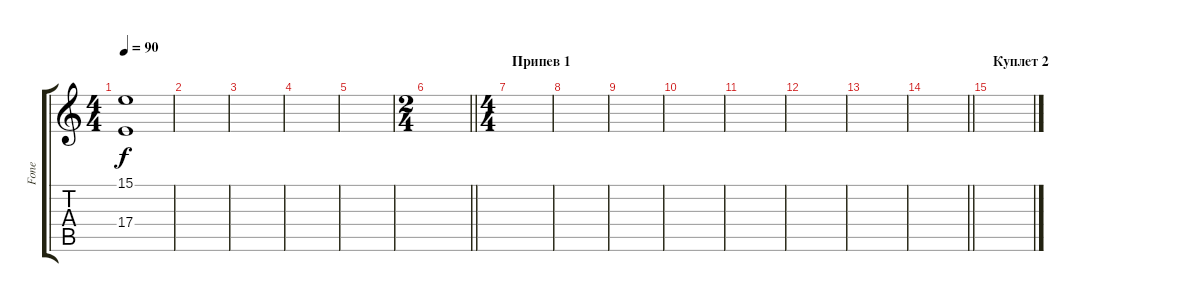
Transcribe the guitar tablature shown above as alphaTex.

\track ("Fone" "Fone") {instrument synthvoice}
\staff {score tabs}
\tuning (Db4 Ab3 E3 B2 Gb2 B1) {hide}
\ts (4 4)
\tempo 90
\clef g2
\ks c
(15.1 17.4).1{dy f} |
|
|
|
|
\ts (2 4)
\barLineRight lightlight
|
\ts (4 4)
\section ("" "Припев 1")
|
|
|
|
|
|
|
\barLineRight lightlight
|
\section ("" "Куплет 2")
